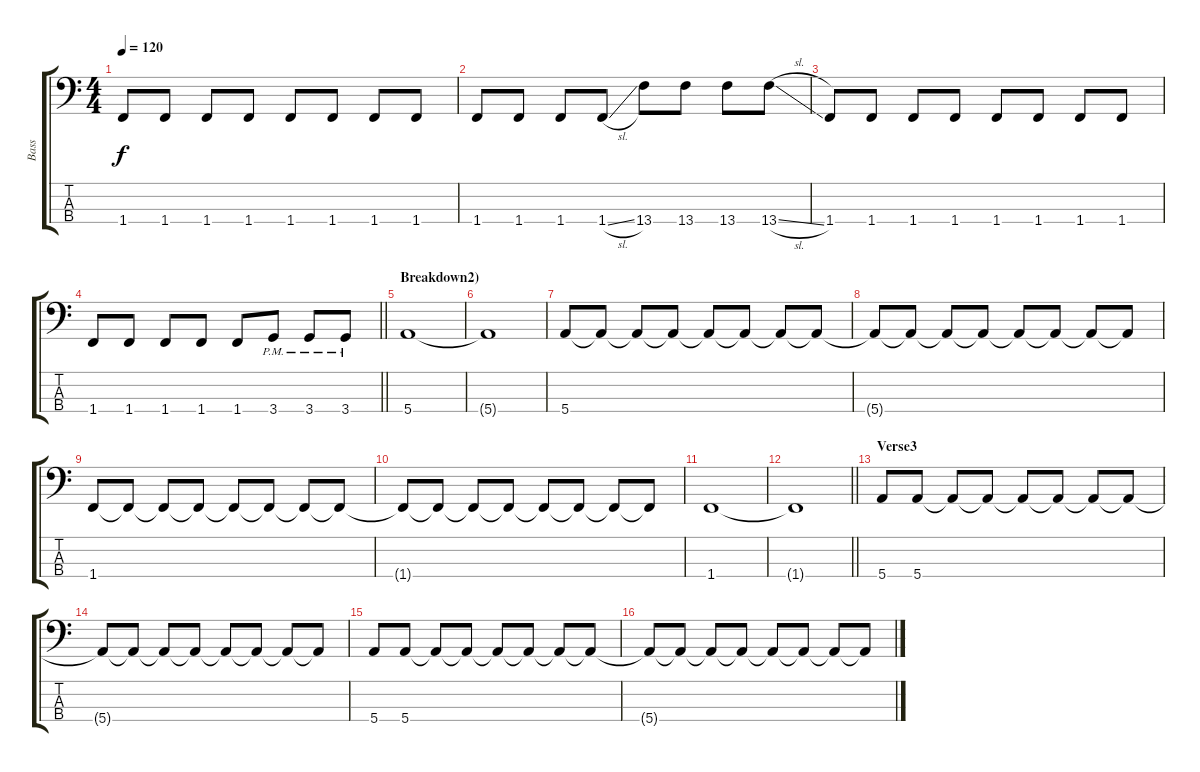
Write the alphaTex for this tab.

\track ("Bass" "Bass") {instrument electricbassfinger}
\staff {score tabs}
\tuning (G2 D2 A1 E1) {hide}
\ts (4 4)
\tempo 120
\clef f4
\ks c
1.4.8{dy f} 1.4.8 1.4.8 1.4.8 1.4.8 1.4.8 1.4.8 1.4.8 |
1.4.8 1.4.8 1.4.8 1.4{sl}.8 13.4.8 13.4.8 13.4.8 13.4{sl}.8 |
1.4.8 1.4.8 1.4.8 1.4.8 1.4.8 1.4.8 1.4.8 1.4.8 |
\barLineRight lightlight
1.4.8 1.4.8 1.4.8 1.4.8 1.4.8 3.4{pm}.8 3.4{pm}.8 3.4{pm}.8 |
\section ("" "Breakdown2)")
5.4.1 |
5.4{t}.1 |
5.4.8 5.4{t}.8 5.4{t}.8 5.4{t}.8 5.4{t}.8 5.4{t}.8 5.4{t}.8 5.4{t}.8 |
5.4{t}.8 5.4{t}.8 5.4{t}.8 5.4{t}.8 5.4{t}.8 5.4{t}.8 5.4{t}.8 5.4{t}.8 |
1.4.8 1.4{t}.8 1.4{t}.8 1.4{t}.8 1.4{t}.8 1.4{t}.8 1.4{t}.8 1.4{t}.8 |
1.4{t}.8 1.4{t}.8 1.4{t}.8 1.4{t}.8 1.4{t}.8 1.4{t}.8 1.4{t}.8 1.4{t}.8 |
1.4.1 |
\barLineRight lightlight
1.4{t}.1 |
\section ("" "Verse3")
5.4.8 5.4.8 5.4{t}.8 5.4{t}.8 5.4{t}.8 5.4{t}.8 5.4{t}.8 5.4{t}.8 |
5.4{t}.8 5.4{t}.8 5.4{t}.8 5.4{t}.8 5.4{t}.8 5.4{t}.8 5.4{t}.8 5.4{t}.8 |
5.4.8 5.4.8 5.4{t}.8 5.4{t}.8 5.4{t}.8 5.4{t}.8 5.4{t}.8 5.4{t}.8 |
5.4{t}.8 5.4{t}.8 5.4{t}.8 5.4{t}.8 5.4{t}.8 5.4{t}.8 5.4{t}.8 5.4{t}.8
